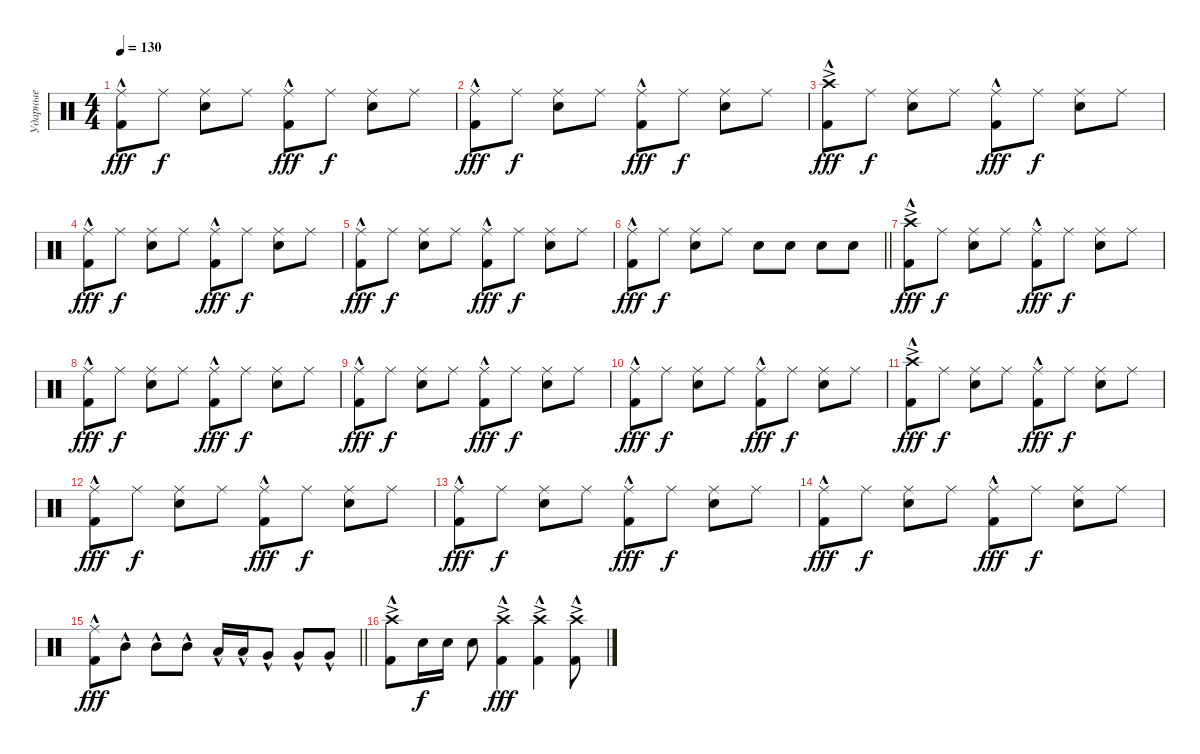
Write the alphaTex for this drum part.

\track ("Ударные" "Ударные") {instrument percussion}
\staff {score}
\articulation defaults
\ts (4 4)
\tempo 130
\clef neutral
\ks c
("Ride (middle)" "Kick (hit) 2"{hac}).8{dy fff} "Ride (middle)".8{dy f} ("Ride (middle)" "Snare (hit) 2").8 "Ride (middle)".8 ("Ride (middle)" "Kick (hit) 2"{hac}).8{dy fff} "Ride (middle)".8{dy f} ("Ride (middle)" "Snare (hit) 2").8 "Ride (middle)".8 |
("Ride (middle)" "Kick (hit) 2"{hac}).8{dy fff} "Ride (middle)".8{dy f} ("Ride (middle)" "Snare (hit) 2").8 "Ride (middle)".8 ("Ride (middle)" "Kick (hit) 2"{hac}).8{dy fff} "Ride (middle)".8{dy f} ("Ride (middle)" "Snare (hit) 2").8 "Ride (middle)".8 |
("Crash high (hit)"{ac} "Kick (hit) 2"{hac}).8{dy fff} "Ride (middle)".8{dy f} ("Ride (middle)" "Snare (hit) 2").8 "Ride (middle)".8 ("Ride (middle)" "Kick (hit) 2"{hac}).8{dy fff} "Ride (middle)".8{dy f} ("Ride (middle)" "Snare (hit) 2").8 "Ride (middle)".8 |
("Ride (middle)" "Kick (hit) 2"{hac}).8{dy fff} "Ride (middle)".8{dy f} ("Ride (middle)" "Snare (hit) 2").8 "Ride (middle)".8 ("Ride (middle)" "Kick (hit) 2"{hac}).8{dy fff} "Ride (middle)".8{dy f} ("Ride (middle)" "Snare (hit) 2").8 "Ride (middle)".8 |
("Ride (middle)" "Kick (hit) 2"{hac}).8{dy fff} "Ride (middle)".8{dy f} ("Ride (middle)" "Snare (hit) 2").8 "Ride (middle)".8 ("Ride (middle)" "Kick (hit) 2"{hac}).8{dy fff} "Ride (middle)".8{dy f} ("Ride (middle)" "Snare (hit) 2").8 "Ride (middle)".8 |
\barLineRight lightlight
("Ride (middle)" "Kick (hit) 2"{hac}).8{dy fff} "Ride (middle)".8{dy f} ("Ride (middle)" "Snare (hit) 2").8 "Ride (middle)".8 "Snare (hit) 2".8 "Snare (hit) 2".8 "Snare (hit) 2".8 "Snare (hit) 2".8 |
("Crash high (hit)"{ac} "Kick (hit) 2"{hac}).8{dy fff} "Ride (middle)".8{dy f} ("Ride (middle)" "Snare (hit) 2").8 "Ride (middle)".8 ("Ride (middle)" "Kick (hit) 2"{hac}).8{dy fff} "Ride (middle)".8{dy f} ("Ride (middle)" "Snare (hit) 2").8 "Ride (middle)".8 |
("Ride (middle)" "Kick (hit) 2"{hac}).8{dy fff} "Ride (middle)".8{dy f} ("Ride (middle)" "Snare (hit) 2").8 "Ride (middle)".8 ("Ride (middle)" "Kick (hit) 2"{hac}).8{dy fff} "Ride (middle)".8{dy f} ("Ride (middle)" "Snare (hit) 2").8 "Ride (middle)".8 |
("Ride (middle)" "Kick (hit) 2"{hac}).8{dy fff} "Ride (middle)".8{dy f} ("Ride (middle)" "Snare (hit) 2").8 "Ride (middle)".8 ("Ride (middle)" "Kick (hit) 2"{hac}).8{dy fff} "Ride (middle)".8{dy f} ("Ride (middle)" "Snare (hit) 2").8 "Ride (middle)".8 |
("Ride (middle)" "Kick (hit) 2"{hac}).8{dy fff} "Ride (middle)".8{dy f} ("Ride (middle)" "Snare (hit) 2").8 "Ride (middle)".8 ("Ride (middle)" "Kick (hit) 2"{hac}).8{dy fff} "Ride (middle)".8{dy f} ("Ride (middle)" "Snare (hit) 2").8 "Ride (middle)".8 |
("Crash high (hit)"{ac} "Kick (hit) 2"{hac}).8{dy fff} "Ride (middle)".8{dy f} ("Ride (middle)" "Snare (hit) 2").8 "Ride (middle)".8 ("Ride (middle)" "Kick (hit) 2"{hac}).8{dy fff} "Ride (middle)".8{dy f} ("Ride (middle)" "Snare (hit) 2").8 "Ride (middle)".8 |
("Ride (middle)" "Kick (hit) 2"{hac}).8{dy fff} "Ride (middle)".8{dy f} ("Ride (middle)" "Snare (hit) 2").8 "Ride (middle)".8 ("Ride (middle)" "Kick (hit) 2"{hac}).8{dy fff} "Ride (middle)".8{dy f} ("Ride (middle)" "Snare (hit) 2").8 "Ride (middle)".8 |
("Ride (middle)" "Kick (hit) 2"{hac}).8{dy fff} "Ride (middle)".8{dy f} ("Ride (middle)" "Snare (hit) 2").8 "Ride (middle)".8 ("Ride (middle)" "Kick (hit) 2"{hac}).8{dy fff} "Ride (middle)".8{dy f} ("Ride (middle)" "Snare (hit) 2").8 "Ride (middle)".8 |
("Ride (middle)" "Kick (hit) 2"{hac}).8{dy fff} "Ride (middle)".8{dy f} ("Ride (middle)" "Snare (hit) 2").8 "Ride (middle)".8 ("Ride (middle)" "Kick (hit) 2"{hac}).8{dy fff} "Ride (middle)".8{dy f} ("Ride (middle)" "Snare (hit) 2").8 "Ride (middle)".8 |
\barLineRight lightlight
("Ride (middle)" "Kick (hit) 2"{hac}).8{dy fff} "Mid Tom (hit)"{hac}.8 "Mid Tom (hit)"{hac}.8 "Mid Tom (hit)"{hac}.8 "Low Tom (hit)"{hac}.16 "Low Tom (hit)"{hac}.16 "Very Low Tom (hit)"{hac}.8 "Very Low Tom (hit)"{hac}.8 "Very Low Tom (hit)"{hac}.8 |
("Crash high (hit)"{ac} "Kick (hit) 2"{hac}).8 "Snare (hit) 2".16{dy f} "Snare (hit) 2".16 "Snare (hit) 2".8 ("Crash high (hit)"{ac} "Kick (hit) 2"{hac}).4{dy fff} ("Crash high (hit)"{ac} "Kick (hit) 2"{hac}).4 ("Crash high (hit)"{ac} "Kick (hit) 2"{hac}).8
